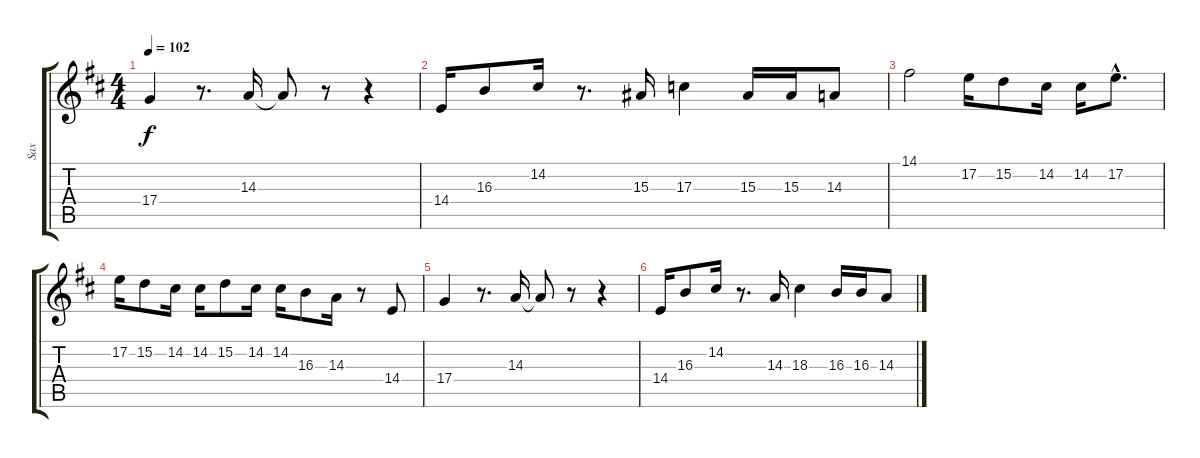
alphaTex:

\track ("Sax" "Sax") {instrument sopranosax}
\staff {score tabs}
\tuning (E4 B3 G3 D3 A2 E2) {hide}
\ts (4 4)
\tempo 102
\clef g2
\ks d
17.4.4{dy f} r.8{d} 14.3.16 14.3{t}.8 r.8 r.4 |
14.4.16 16.3.8 14.2.16 r.8{d} 15.3.16 17.3.4 15.3.16 15.3.16 14.3.8 |
14.1.2 17.2.16 15.2.8 14.2.16{volume 1} 14.2.16 17.2{hac}.8{d} |
17.2.16 15.2.8 14.2.16 14.2.16 15.2.8 14.2.16 14.2.16 16.3.8 14.3.16 r.8 14.4.8 |
17.4.4 r.8{d} 14.3.16 14.3{t}.8 r.8 r.4 |
14.4.16 16.3.8 14.2.16 r.8{d} 14.3.16 18.3.4 16.3.16 16.3.16 14.3.8
